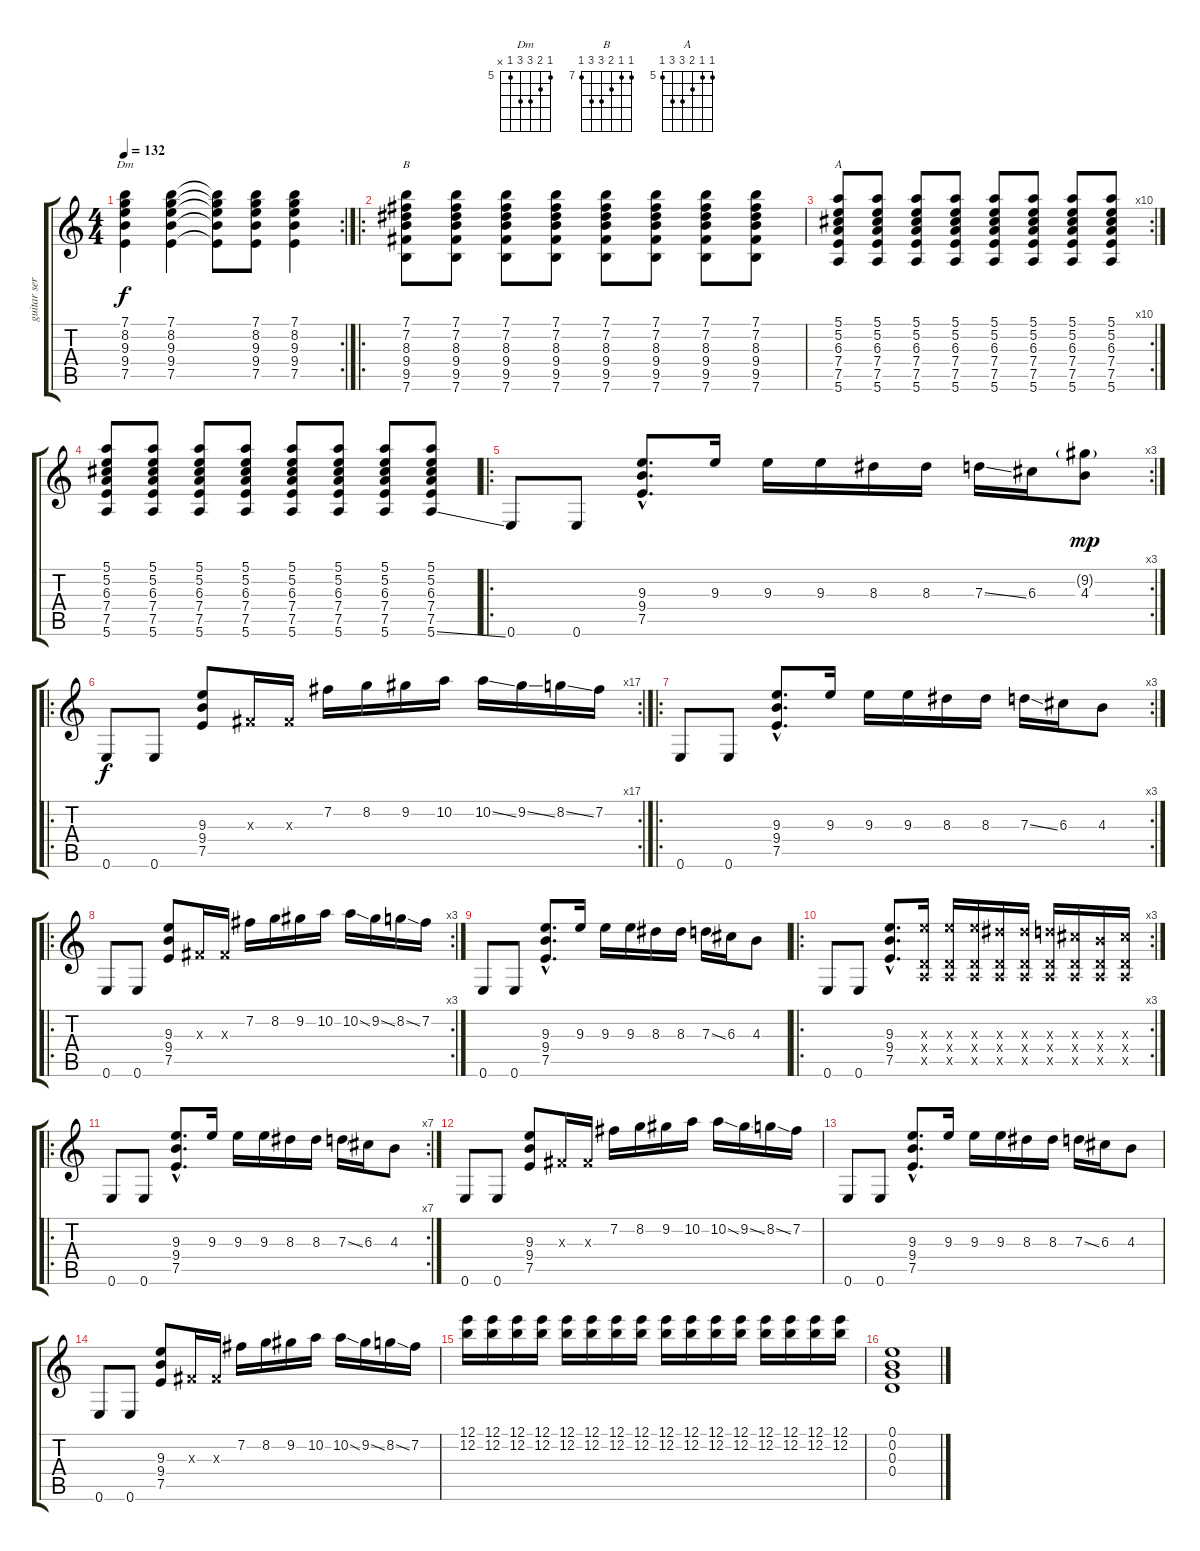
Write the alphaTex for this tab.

\track ("guitar sergio" "guitar ser") {instrument distortionguitar}
\staff {score tabs}
\tuning (E4 B3 G3 D3 A2 E2) {hide}
\chord ("Dm" 5 6 7 7 5 x) {firstfret 5}
\chord ("B" 7 7 8 9 9 7) {firstfret 7}
\chord ("A" 5 5 6 7 7 5) {firstfret 5}
\rc 2
\ts (4 4)
\tempo 132
\clef g2
\ks c
(7.1 8.2 9.3 9.4 7.5).4{ch "Dm" dy f} (7.1 8.2 9.3 9.4 7.5).4 (7.1{t} 8.2{t} 9.3{t} 9.4{t} 7.5{t}).8 (7.1 8.2 9.3 9.4 7.5).8 (7.1 8.2 9.3 9.4 7.5).4 |
\ro
(7.1 7.2 8.3 9.4 9.5 7.6).8{ch "B"} (7.1 7.2 8.3 9.4 9.5 7.6).8 (7.1 7.2 8.3 9.4 9.5 7.6).8 (7.1 7.2 8.3 9.4 9.5 7.6).8 (7.1 7.2 8.3 9.4 9.5 7.6).8 (7.1 7.2 8.3 9.4 9.5 7.6).8 (7.1 7.2 8.3 9.4 9.5 7.6).8 (7.1 7.2 8.3 9.4 9.5 7.6).8 |
\rc 10
(5.1 5.2 6.3 7.4 7.5 5.6).8{ch "A"} (5.1 5.2 6.3 7.4 7.5 5.6).8 (5.1 5.2 6.3 7.4 7.5 5.6).8 (5.1 5.2 6.3 7.4 7.5 5.6).8 (5.1 5.2 6.3 7.4 7.5 5.6).8 (5.1 5.2 6.3 7.4 7.5 5.6).8 (5.1 5.2 6.3 7.4 7.5 5.6).8 (5.1 5.2 6.3 7.4 7.5 5.6).8 |
(5.1 5.2 6.3 7.4 7.5 5.6).8 (5.1 5.2 6.3 7.4 7.5 5.6).8 (5.1 5.2 6.3 7.4 7.5 5.6).8 (5.1 5.2 6.3 7.4 7.5 5.6).8 (5.1 5.2 6.3 7.4 7.5 5.6).8 (5.1 5.2 6.3 7.4 7.5 5.6).8 (5.1 5.2 6.3 7.4 7.5 5.6).8 (5.1 5.2 6.3 7.4 7.5 5.6{ss}).8 |
\ro
\rc 3
0.6.8 0.6.8 (9.3{hac} 9.4{hac} 7.5{hac}).8{d} 9.3.16 9.3.16 9.3.16 8.3.16 8.3.16 7.3{ss}.16 6.3.16 (9.2{g} 4.3).8{dy mp} |
\ro
\rc 17
0.6.8{dy f} 0.6.8 (9.3 9.4 7.5).8 -1.3{x}.16 -1.3{x}.16 7.2.16 8.2.16 9.2.16 10.2.16 10.2{ss}.16 9.2{ss}.16 8.2{ss}.16 7.2.16 |
\ro
\rc 3
0.6.8 0.6.8 (9.3{hac} 9.4{hac} 7.5{hac}).8{d} 9.3.16 9.3.16 9.3.16 8.3.16 8.3.16 7.3{ss}.16 6.3.16 4.3.8 |
\ro
\rc 3
0.6.8 0.6.8 (9.3 9.4 7.5).8 -1.3{x}.16 -1.3{x}.16 7.2.16 8.2.16 9.2.16 10.2.16 10.2{ss}.16 9.2{ss}.16 8.2{ss}.16 7.2.16 |
0.6.8 0.6.8 (9.3{hac} 9.4{hac} 7.5{hac}).8{d} 9.3.16 9.3.16 9.3.16 8.3.16 8.3.16 7.3{ss}.16 6.3.16 4.3.8 |
\ro
\rc 3
0.6.8 0.6.8 (9.3{hac} 9.4{hac} 7.5{hac}).8{d} (9.3{x} 0.4{x} 0.5{x}).16 (9.3{x} 0.4{x} 0.5{x}).16 (9.3{x} 0.4{x} 0.5{x}).16 (8.3{x} 0.4{x} 0.5{x}).16 (8.3{x} 0.4{x} 0.5{x}).16 (7.3{x} 0.4{x} 0.5{x}).16 (6.3{x} 0.4{x} 0.5{x}).16 (4.3{x} 0.4{x} 0.5{x}).16 (6.3{x} 0.4{x} 0.5{x}).16 |
\ro
\rc 7
0.6.8 0.6.8 (9.3{hac} 9.4{hac} 7.5{hac}).8{d} 9.3.16 9.3.16 9.3.16 8.3.16 8.3.16 7.3{ss}.16 6.3.16 4.3.8 |
0.6.8 0.6.8 (9.3 9.4 7.5).8 -1.3{x}.16 -1.3{x}.16 7.2.16 8.2.16 9.2.16 10.2.16 10.2{ss}.16 9.2{ss}.16 8.2{ss}.16 7.2.16 |
0.6.8 0.6.8 (9.3{hac} 9.4{hac} 7.5{hac}).8{d} 9.3.16 9.3.16 9.3.16 8.3.16 8.3.16 7.3{ss}.16 6.3.16 4.3.8 |
0.6.8 0.6.8 (9.3 9.4 7.5).8 -1.3{x}.16 -1.3{x}.16 7.2.16 8.2.16 9.2.16 10.2.16 10.2{ss}.16 9.2{ss}.16 8.2{ss}.16 7.2.16 |
(12.1 12.2).16 (12.1 12.2).16 (12.1 12.2).16 (12.1 12.2).16 (12.1 12.2).16 (12.1 12.2).16 (12.1 12.2).16 (12.1 12.2).16 (12.1 12.2).16 (12.1 12.2).16 (12.1 12.2).16 (12.1 12.2).16 (12.1 12.2).16 (12.1 12.2).16 (12.1 12.2).16 (12.1 12.2).16 |
(0.1 0.2 0.3 0.4).1
